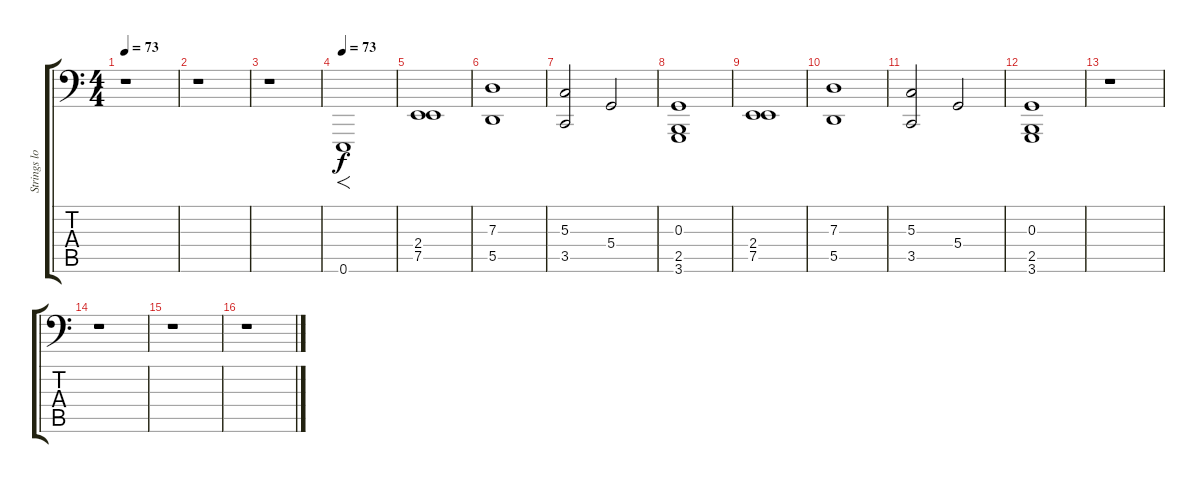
\track ("Strings low" "Strings lo") {instrument stringensemble1}
\staff {score tabs}
\tuning (E3 B2 G2 D2 A1 E1) {hide}
\ts (4 4)
\tempo 73
\clef f4
\ks c
r.1{dy f} |
r.1 |
r.1 |
\tempo 73
0.6.1{f} |
(2.4 7.5).1 |
(7.3 5.5).1 |
(5.3 3.5).2 5.4.2 |
(0.3 2.5 3.6).1 |
(2.4 7.5).1 |
(7.3 5.5).1 |
(5.3 3.5).2 5.4.2 |
(0.3 2.5 3.6).1 |
r.1 |
r.1 |
r.1 |
r.1
